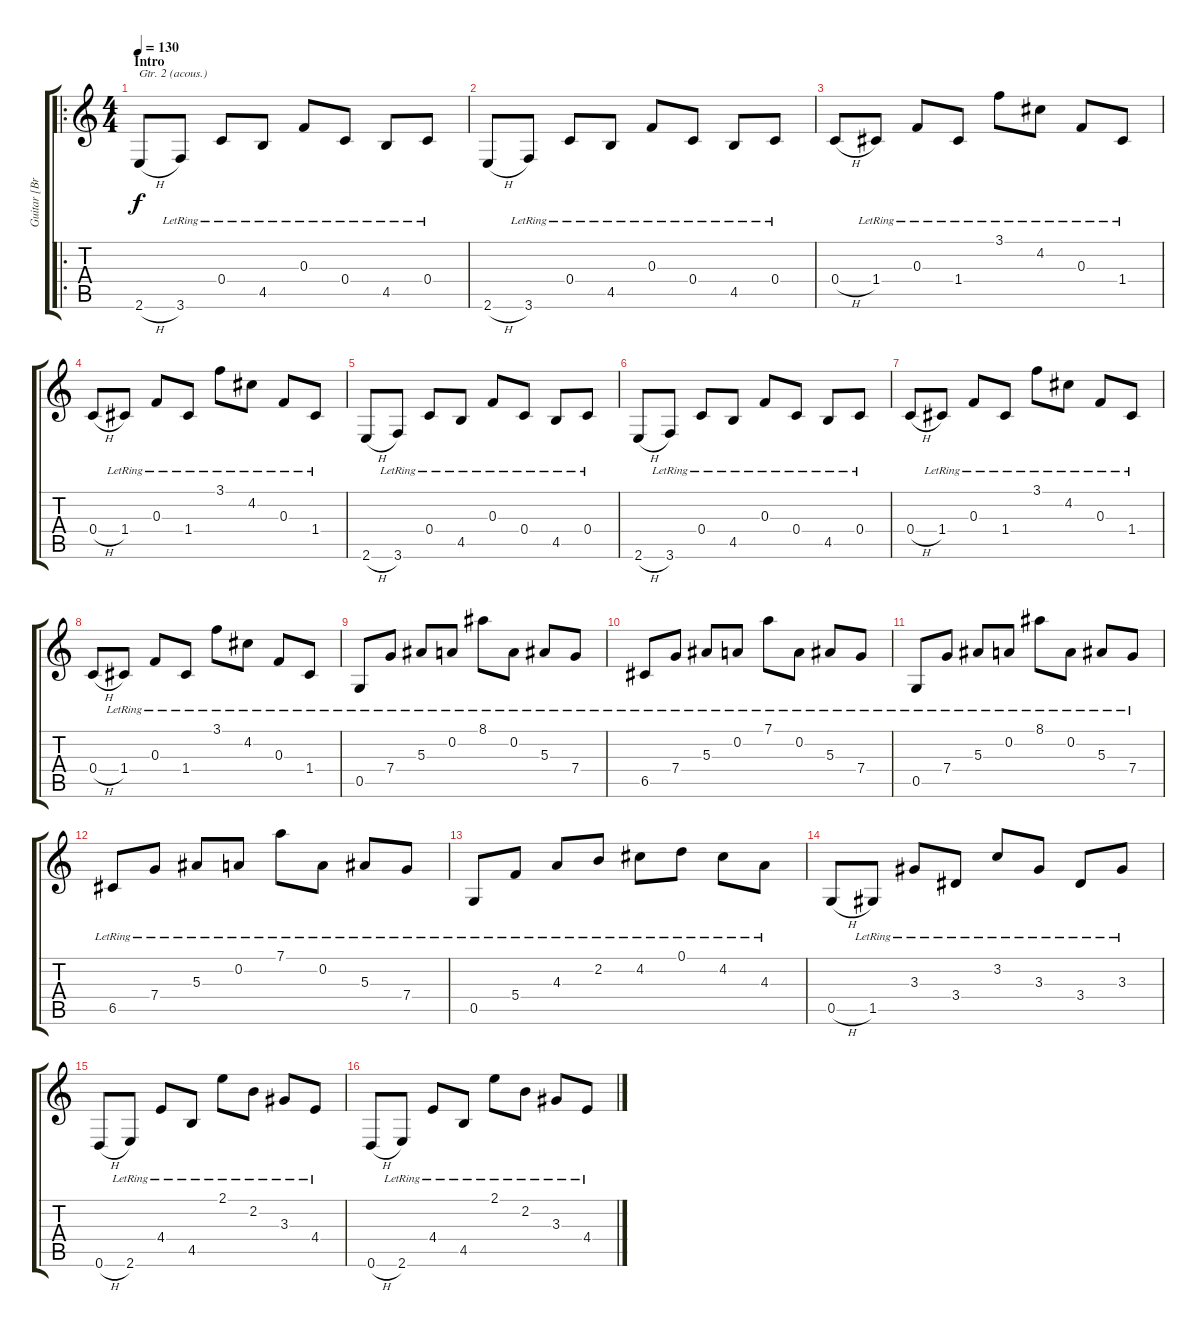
\track ("Guitar [Brent Hines]" "Guitar [Br") {instrument distortionguitar}
\staff {score tabs}
\tuning (D4 A3 F3 C3 G2 D2) {hide}
\ro
\ts (4 4)
\section ("" "Intro")
\tempo 130
\clef g2
\ks c
2.6{h}.8{txt "Gtr. 2 (acous.)" dy f instrument acousticguitarsteel} 3.6{lr}.8 0.4{lr}.8 4.5{lr}.8 0.3{lr}.8 0.4{lr}.8 4.5{lr}.8 0.4{lr}.8 |
2.6{h}.8 3.6{lr}.8 0.4{lr}.8 4.5{lr}.8 0.3{lr}.8 0.4{lr}.8 4.5{lr}.8 0.4{lr}.8 |
0.4{h}.8 1.4{lr}.8 0.3{lr}.8 1.4{lr}.8 3.1{lr}.8 4.2{lr}.8 0.3{lr}.8 1.4{lr}.8 |
0.4{h}.8 1.4{lr}.8 0.3{lr}.8 1.4{lr}.8 3.1{lr}.8 4.2{lr}.8 0.3{lr}.8 1.4{lr}.8 |
2.6{h}.8 3.6{lr}.8 0.4{lr}.8 4.5{lr}.8 0.3{lr}.8 0.4{lr}.8 4.5{lr}.8 0.4{lr}.8 |
2.6{h}.8 3.6{lr}.8 0.4{lr}.8 4.5{lr}.8 0.3{lr}.8 0.4{lr}.8 4.5{lr}.8 0.4{lr}.8 |
0.4{h}.8 1.4{lr}.8 0.3{lr}.8 1.4{lr}.8 3.1{lr}.8 4.2{lr}.8 0.3{lr}.8 1.4{lr}.8 |
0.4{h}.8 1.4{lr}.8 0.3{lr}.8 1.4{lr}.8 3.1{lr}.8 4.2{lr}.8 0.3{lr}.8 1.4{lr}.8 |
0.5{lr}.8 7.4{lr}.8 5.3{lr}.8 0.2{lr}.8 8.1{lr}.8 0.2{lr}.8 5.3{lr}.8 7.4{lr}.8 |
6.5{lr}.8 7.4{lr}.8 5.3{lr}.8 0.2{lr}.8 7.1{lr}.8 0.2{lr}.8 5.3{lr}.8 7.4{lr}.8 |
0.5{lr}.8 7.4{lr}.8 5.3{lr}.8 0.2{lr}.8 8.1{lr}.8 0.2{lr}.8 5.3{lr}.8 7.4{lr}.8 |
6.5{lr}.8 7.4{lr}.8 5.3{lr}.8 0.2{lr}.8 7.1{lr}.8 0.2{lr}.8 5.3{lr}.8 7.4{lr}.8 |
0.5{lr}.8 5.4{lr}.8 4.3{lr}.8 2.2{lr}.8 4.2{lr}.8 0.1{lr}.8 4.2{lr}.8 4.3{lr}.8 |
0.5{h}.8 1.5{lr}.8 3.3{lr}.8 3.4{lr}.8 3.2{lr}.8 3.3{lr}.8 3.4{lr}.8 3.3{lr}.8 |
0.6{h}.8 2.6{lr}.8 4.4{lr}.8 4.5{lr}.8 2.1{lr}.8 2.2{lr}.8 3.3{lr}.8 4.4{lr}.8 |
0.6{h}.8 2.6{lr}.8 4.4{lr}.8 4.5{lr}.8 2.1{lr}.8 2.2{lr}.8 3.3{lr}.8 4.4{lr}.8
